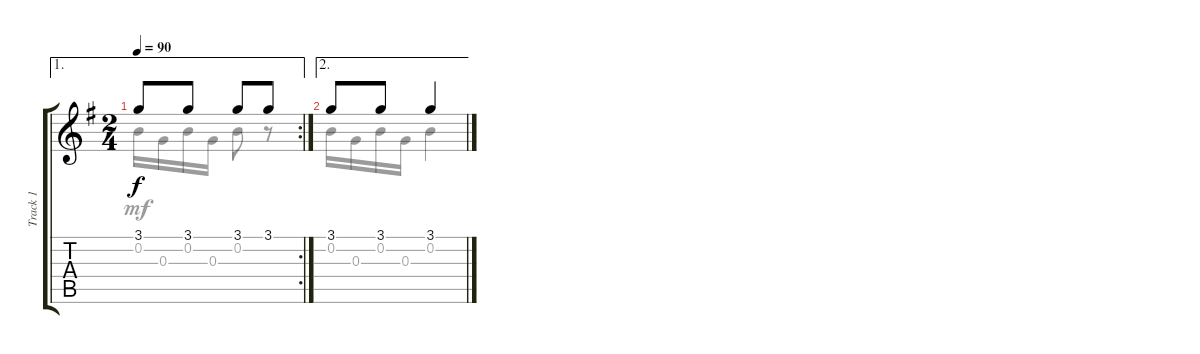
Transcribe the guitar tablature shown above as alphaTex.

\track ("Track 1" "Track 1") {instrument acousticguitarsteel}
\staff {score tabs}
\tuning (E4 B3 G3 D3 A2 E2) {hide}
\voice
\ae 1
\rc 2
\ts (2 4)
\tempo 90
\clef g2
\ks g
3.1.8{dy f} 3.1.8 3.1.8 3.1.8 |
\ae 2
3.1.8 3.1.8 3.1.4
\voice
\clef g2
\ottava regular
\simile none
\ks g
0.2.16{dy mf} 0.3.16 0.2.16 0.3.16 0.2.8 r.8 |
0.2.16 0.3.16 0.2.16 0.3.16 0.2.4
